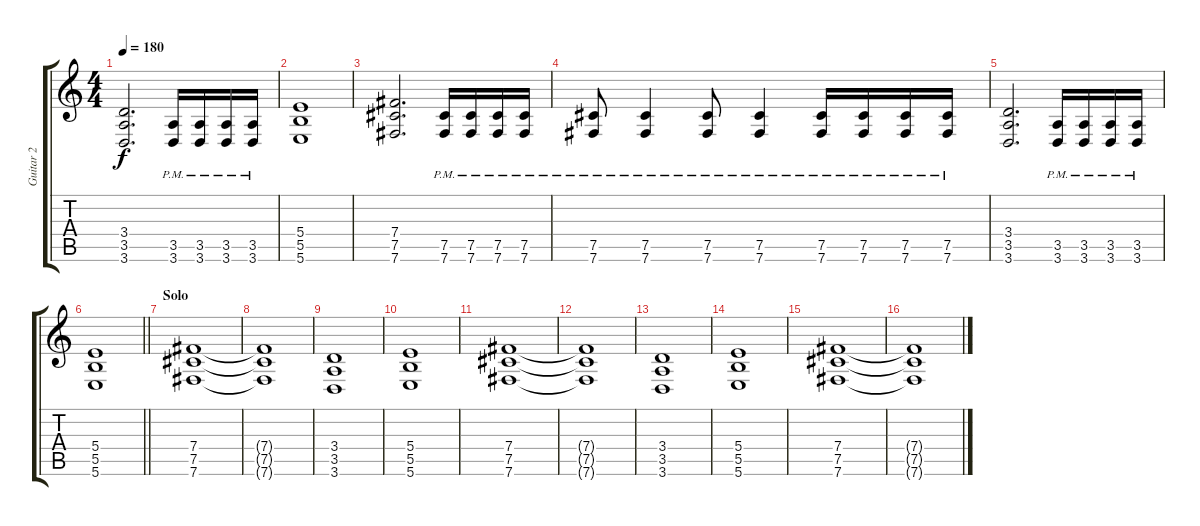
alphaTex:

\track ("Guitar 2" "Guitar 2") {instrument distortionguitar}
\staff {score tabs}
\tuning (Db4 Ab3 E3 B2 Gb2 B1) {hide}
\ts (4 4)
\tempo 180
\clef g2
\ks c
(3.4 3.5 3.6).2{d dy f} (3.5{pm} 3.6{pm}).16 (3.5{pm} 3.6{pm}).16 (3.5{pm} 3.6{pm}).16 (3.5{pm} 3.6{pm}).16 |
(5.4 5.5 5.6).1 |
(7.4 7.5 7.6).2{d} (7.5{pm} 7.6{pm}).16 (7.5{pm} 7.6{pm}).16 (7.5{pm} 7.6{pm}).16 (7.5{pm} 7.6{pm}).16 |
(7.5{pm} 7.6{pm}).8 (7.5{pm} 7.6{pm}).4 (7.5{pm} 7.6{pm}).8 (7.5{pm} 7.6{pm}).4 (7.5{pm} 7.6{pm}).16 (7.5{pm} 7.6{pm}).16 (7.5{pm} 7.6{pm}).16 (7.5{pm} 7.6{pm}).16 |
(3.4 3.5 3.6).2{d} (3.5{pm} 3.6{pm}).16 (3.5{pm} 3.6{pm}).16 (3.5{pm} 3.6{pm}).16 (3.5{pm} 3.6{pm}).16 |
\barLineRight lightlight
(5.4 5.5 5.6).1 |
\section ("" "Solo")
(7.4 7.5 7.6).1 |
(7.4{t} 7.5{t} 7.6{t}).1 |
(3.4 3.5 3.6).1 |
(5.4 5.5 5.6).1 |
(7.4 7.5 7.6).1 |
(7.4{t} 7.5{t} 7.6{t}).1 |
(3.4 3.5 3.6).1 |
(5.4 5.5 5.6).1 |
(7.4 7.5 7.6).1 |
(7.4{t} 7.5{t} 7.6{t}).1
